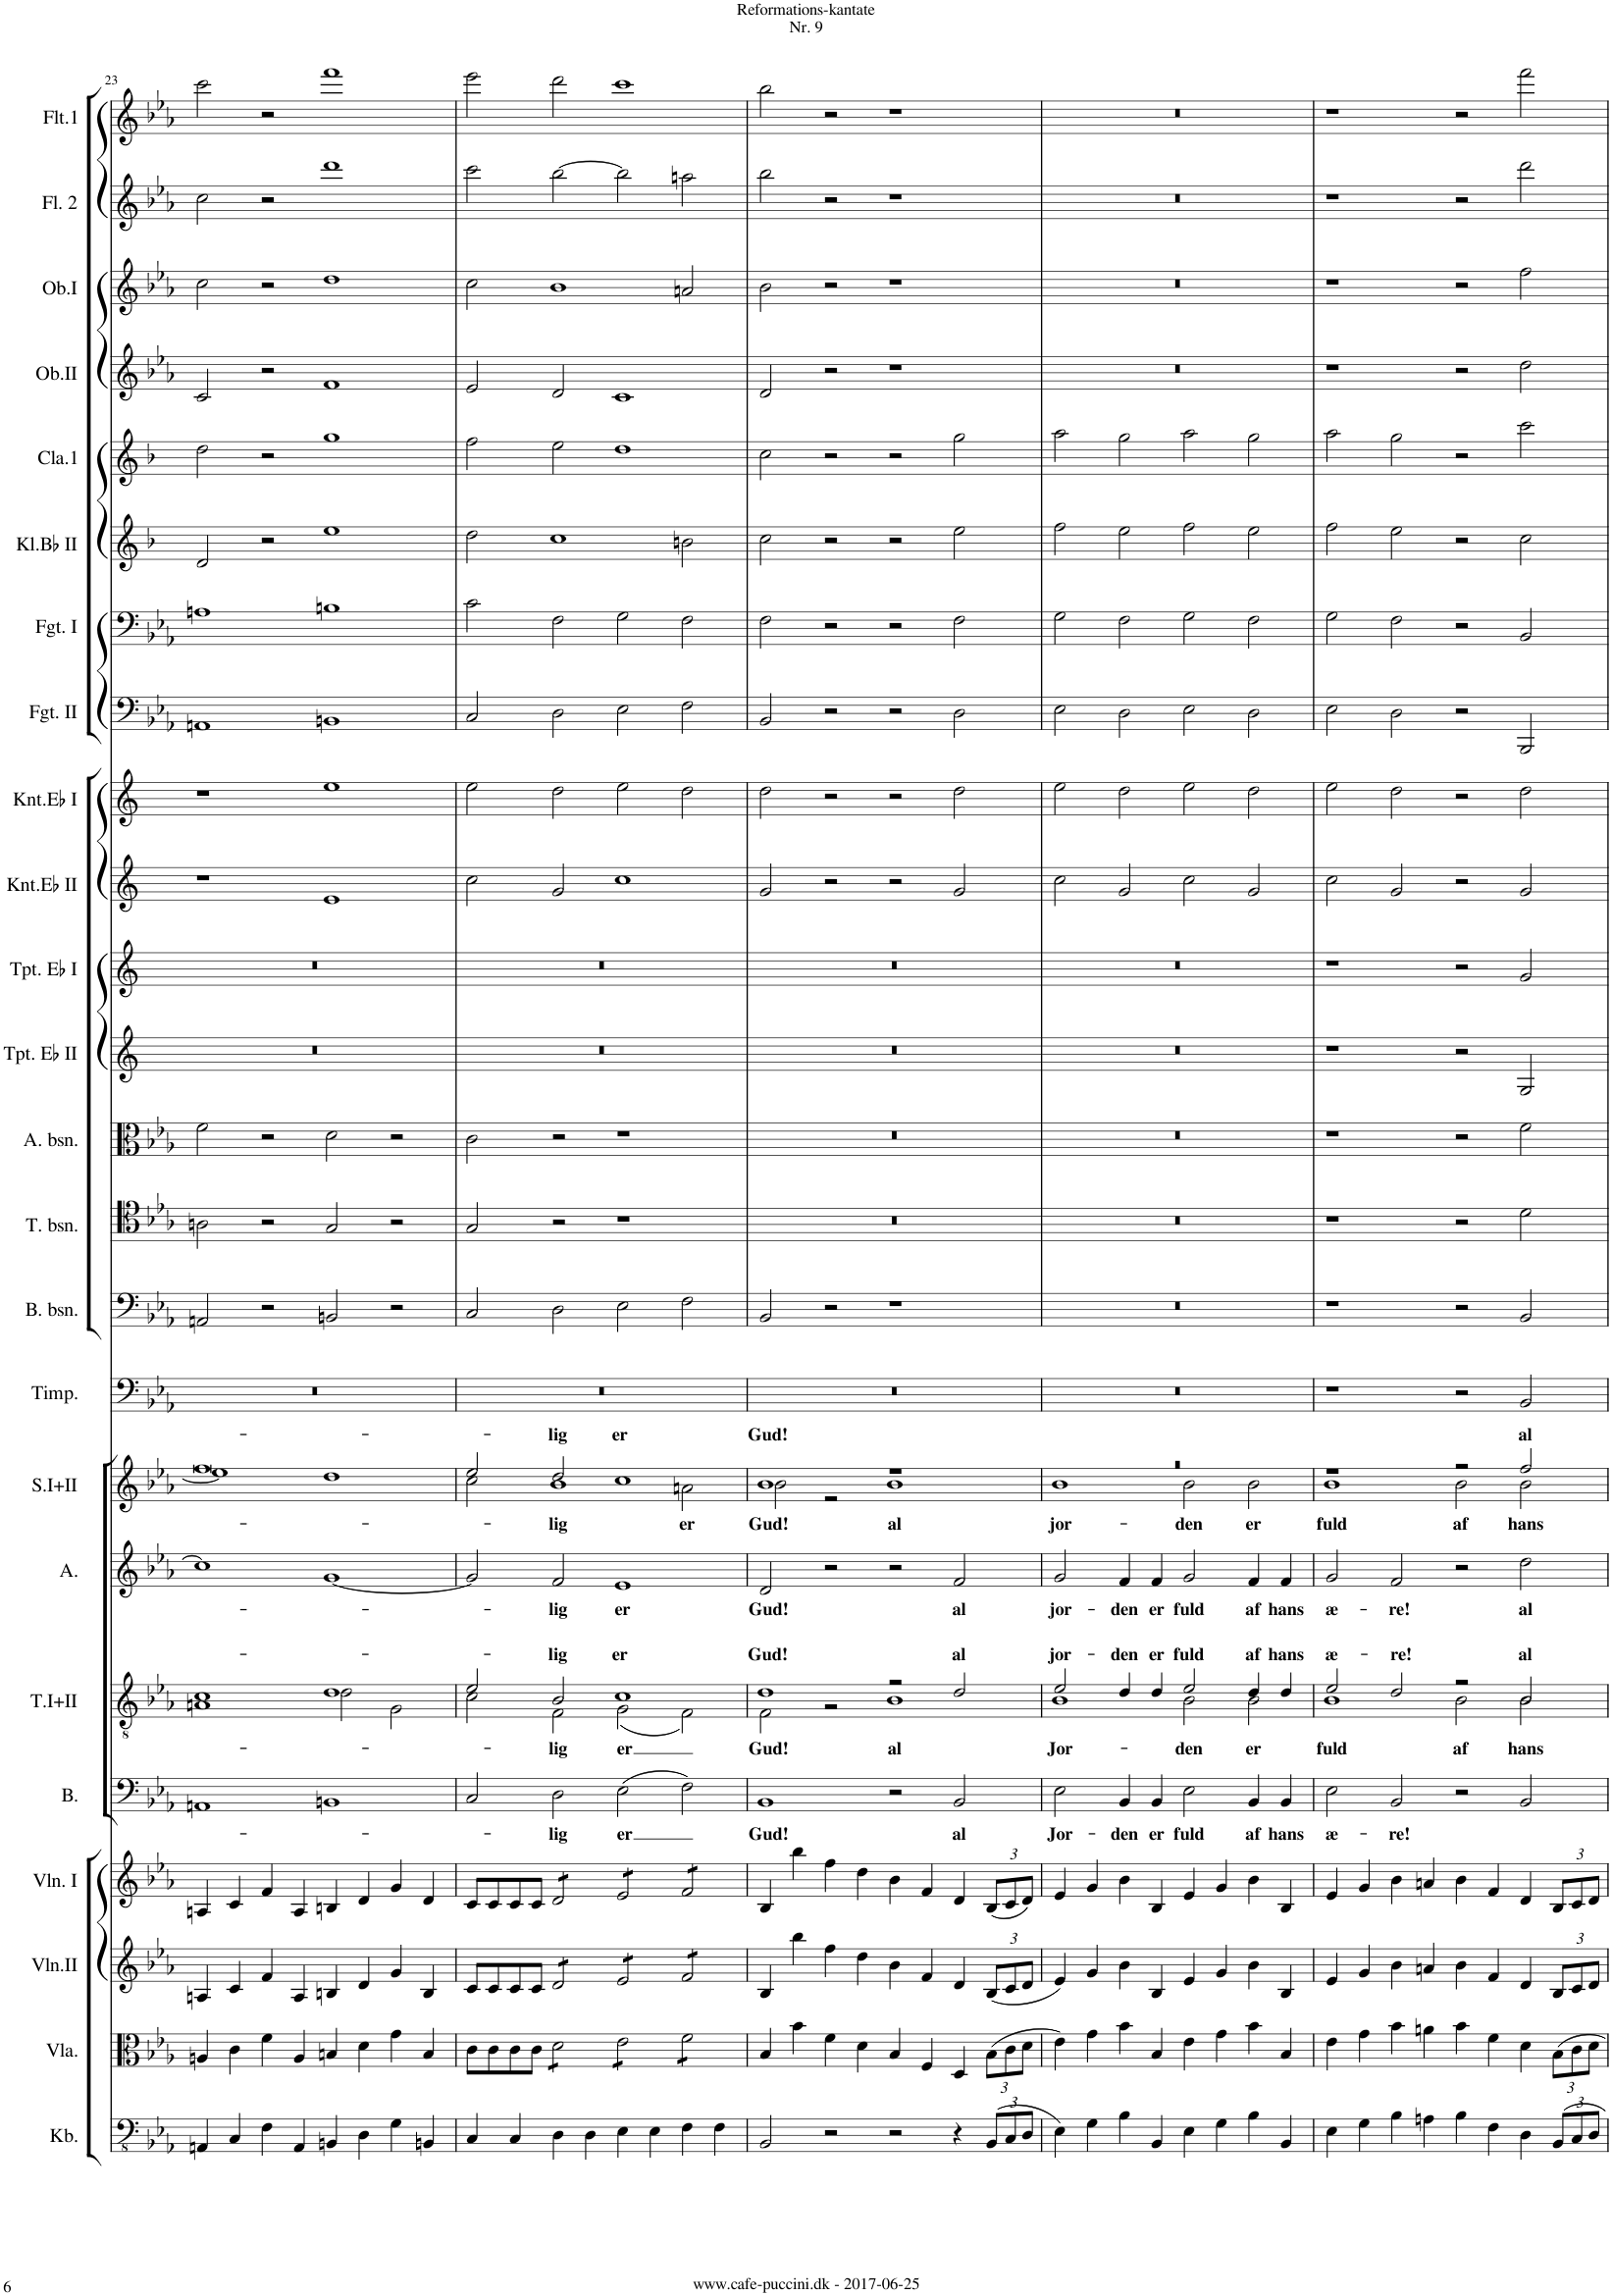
**kern	**kern	**kern	**kern	**kern	**text	**kern	**text	**kern	**text	**kern	**text	**kern	**kern	**kern	**kern	**kern	**kern	**kern	**kern	**kern	**kern	**kern	**kern	**kern	**kern	**kern	**kern
*part24	*part23	*part22	*part21	*part20	*part20	*part19	*part19	*part18	*part18	*part17	*part17	*part16	*part15	*part14	*part13	*part12	*part11	*part10	*part9	*part8	*part7	*part6	*part5	*part4	*part3	*part2	*part1
*staff24	*staff23	*staff22	*staff21	*staff20	*staff20	*staff19	*staff19	*staff18	*staff18	*staff17	*staff17	*staff16	*staff15	*staff14	*staff13	*staff12	*staff11	*staff10	*staff9	*staff8	*staff7	*staff6	*staff5	*staff4	*staff3	*staff2	*staff1
*I"Kontrabas	*I"Viola	*I"Violin II	*I"Violin I	*I"Bas	*	*I"Tenor I+II	*	*I"Alt	*	*I"Sopran I+II	*	*I"Timpani	*I"Basbasun	*I"Tenorbasun	*I"Altbasun	*I"Trompet i Eb II	*I"Trompet i Eb I	*I"Kornet i Eb II	*I"Kornet i Eb I	*I"Fagot II	*I"Fagot I	*I"Klarinet i Bb II	*I"Clarinetto 1 (Bb)	*I"Obo II	*I"Obo I	*I"Flauto 2	*I"Flauto 1
*I'Kb.	*I'Vla.	*I'Vln.II	*I'Vln. I	*I'B.	*	*I'T.I+II	*	*I'A.	*	*I'S.I+II	*	*I'Timp.	*I'B. bsn.	*I'T. bsn.	*I'A. bsn.	*I'Tpt. Eb II	*I'Tpt. Eb I	*I'Knt.Eb II	*I'Knt.Eb I	*I'Fgt. II	*I'Fgt. I	*I'Kl.Bb II	*I'Cla.1	*I'Ob.II	*I'Ob.I	*I'Fl. 2	*I'Flt.1
!!LO:PB:g=z
*clefFv4	*clefC3	*clefG2	*clefG2	*clefF4	*	*clefGv2	*	*clefG2	*	*clefG2	*	*clefF4	*clefF4	*clefC4	*clefC3	*clefG2	*clefG2	*clefG2	*clefG2	*clefF4	*clefF4	*clefG2	*clefG2	*clefG2	*clefG2	*clefG2	*clefG2
*Trd7c12	*	*	*	*	*	*	*	*	*	*	*	*	*	*	*	*Trd-2c-3	*Trd-2c-3	*Trd-2c-3	*Trd-2c-3	*	*	*Trd1c2	*Trd1c2	*	*	*	*
*k[b-e-a-]	*k[b-e-a-]	*k[b-e-a-]	*k[b-e-a-]	*k[b-e-a-]	*	*k[b-e-a-]	*	*k[b-e-a-]	*	*k[b-e-a-]	*	*k[b-e-a-]	*k[b-e-a-]	*k[b-e-a-]	*k[b-e-a-]	*k[]	*k[]	*k[]	*k[]	*k[b-e-a-]	*k[b-e-a-]	*k[b-]	*k[b-]	*k[b-e-a-]	*k[b-e-a-]	*k[b-e-a-]	*k[b-e-a-]
*M8/4	*M8/4	*M8/4	*M8/4	*M8/4	*	*M8/4	*	*M8/4	*	*M8/4	*	*M8/4	*M8/4	*M8/4	*M8/4	*M8/4	*M8/4	*M8/4	*M8/4	*M8/4	*M8/4	*M8/4	*M8/4	*M8/4	*M8/4	*M8/4	*M8/4
*met(c|)	*met(c|)	*met(c|)	*met(c|)	*met(c|)	*	*met(c|)	*	*met(c|)	*	*met(c|)	*	*met(c|)	*met(c|)	*met(c|)	*met(c|)	*met(c|)	*met(c|)	*met(c|)	*met(c|)	*met(c|)	*met(c|)	*met(c|)	*met(c|)	*met(c|)	*met(c|)	*met(c|)	*met(c|)
=23	=23	=23	=23	=23	=23	=23	=23	=23	=23	=23	=23	=23	=23	=23	=23	=23	=23	=23	=23	=23	=23	=23	=23	=23	=23	=23	=23
*	*	*	*	*	*	*^	*	*	*	*^	*	*	*	*	*	*	*	*	*	*	*	*	*	*	*	*	*
4AAAn/	4An/	4An/	4An/	1AAn	.	1c	1An	.	1cc]	.	0ff	1ee-]	.	0r	2AAn/	2An\	2f\	0r	0r	1r	1r	1AAn	1An	2d/	2dd\	2c/	2cc\	2cc\	2ccc\
4CC/	4c\	4c/	4c/	.	.	.	.	.	.	.	.	.	.	.	.	.	.	.	.	.	.	.	.	.	.	.	.	.	.
4FF\	4f\	4f/	4f/	.	.	.	.	.	.	.	.	.	.	.	2r	2r	2r	.	.	.	.	.	.	2r	2r	2r	2r	2r	2r
4AAA/	4A/	4A/	4A/	.	.	.	.	.	.	.	.	.	.	.	.	.	.	.	.	.	.	.	.	.	.	.	.	.	.
4BBBn/	4Bn/	4Bn/	4Bn/	1BBn	.	1d	2d\	.	[1g	.	.	1dd	.	.	2BBn/	2G/	2d\	.	.	1e	1ee	1BBn	1Bn	1ee	1gg	1f	1dd	1ddd	1fff
4DD\	4d\	4d/	4d/	.	.	.	.	.	.	.	.	.	.	.	.	.	.	.	.	.	.	.	.	.	.	.	.	.	.
4GG\	4g\	4g/	4g/	.	.	.	2G\	.	.	.	.	.	.	.	2r	2r	2r	.	.	.	.	.	.	.	.	.	.	.	.
4BBBn/	4B/	4B/	4d/	.	.	.	.	.	.	.	.	.	.	.	.	.	.	.	.	.	.	.	.	.	.	.	.	.	.
=24	=24	=24	=24	=24	=24	=24	=24	=24	=24	=24	=24	=24	=24	=24	=24	=24	=24	=24	=24	=24	=24	=24	=24	=24	=24	=24	=24	=24	=24
4CC/	8c\L	8c/L	8c/L	2C/	.	2e-/	2c\	.	2g/]	.	2ee-/	2cc\	.	0r	2C/	2G/	2c\	0r	0r	2cc\	2ee\	2C/	2c\	2dd\	2ff\	2e-/	2cc\	2ccc\	2eee-\
.	8c\	8c/	8c/	.	.	.	.	.	.	.	.	.	.	.	.	.	.	.	.	.	.	.	.	.	.	.	.	.	.
4CC/	8c\	8c/	8c/	.	.	.	.	.	.	.	.	.	.	.	.	.	.	.	.	.	.	.	.	.	.	.	.	.	.
.	8c\J	8c/J	8c/J	.	.	.	.	.	.	.	.	.	.	.	.	.	.	.	.	.	.	.	.	.	.	.	.	.	.
!	!	!	!	!	!LO:LY:b	!	!	!LO:LY:a	!	!	!	!	!	!	!	!	!	!	!	!	!	!	!	!	!	!	!	!	!
!	!	!	!	!	!	!	!	!LO:LY:b	!	!LO:LY:b	!	!	!LO:LY:a	!	!	!	!	!	!	!	!	!	!	!	!	!	!	!	!
!	!	!	!	!	!	!	!	!	!	!	!	!	!LO:LY:b	!	!	!	!	!	!	!	!	!	!	!	!	!	!	!	!
*	*tremolo	*	*	*	*	*	*	*	*	*	*	*	*	*	*	*	*	*	*	*	*	*	*	*	*	*	*	*	*
*	*	*tremolo	*	*	*	*	*	*	*	*	*	*	*	*	*	*	*	*	*	*	*	*	*	*	*	*	*	*	*
*	*	*	*tremolo	*	*	*	*	*	*	*	*	*	*	*	*	*	*	*	*	*	*	*	*	*	*	*	*	*	*
4DD\	8d\L	8d/L	8d/L	2D\	-lig	2B-/	2F\	-lig	2f/	-lig	2dd/	1b-	-lig	.	2D\	2r	2r	.	.	2g/	2dd\	2D\	2F\	1cc	2ee\	2d/	1b-	[2bb-\	2ddd\
.	8d\	8d/	8d/	.	.	.	.	.	.	.	.	.	.	.	.	.	.	.	.	.	.	.	.	.	.	.	.	.	.
4DD\	8d\	8d/	8d/	.	.	.	.	.	.	.	.	.	.	.	.	.	.	.	.	.	.	.	.	.	.	.	.	.	.
.	8d\J	8d/J	8d/J	.	.	.	.	.	.	.	.	.	.	.	.	.	.	.	.	.	.	.	.	.	.	.	.	.	.
!	!	!	!	!	!LO:LY:b	!	!	!LO:LY:a	!	!	!	!	!	!	!	!	!	!	!	!	!	!	!	!	!	!	!	!	!
!	!	!	!	!	!	!	!	!LO:LY:b	!	!LO:LY:b	!	!	!LO:LY:a	!	!	!	!	!	!	!	!	!	!	!	!	!	!	!	!
4EE-\	8e-\L	8e-/L	8e-/L	(2E-\	er	1c	(2G\	er	1e-	er	1cc	.	er	.	2E-\	1r	1r	.	.	1cc	2ee\	2E-\	2G\	.	1dd	1c	.	2bb-\]	1ccc
.	8e-\	8e-/	8e-/	.	.	.	.	.	.	.	.	.	.	.	.	.	.	.	.	.	.	.	.	.	.	.	.	.	.
4EE-\	8e-\	8e-/	8e-/	.	.	.	.	.	.	.	.	.	.	.	.	.	.	.	.	.	.	.	.	.	.	.	.	.	.
.	8e-\J	8e-/J	8e-/J	.	.	.	.	.	.	.	.	.	.	.	.	.	.	.	.	.	.	.	.	.	.	.	.	.	.
!	!	!	!	!	!	!	!	!	!	!	!	!	!LO:LY:b	!	!	!	!	!	!	!	!	!	!	!	!	!	!	!	!
4FF\	8f\L	8f/L	8f/L	2F\)	.	.	2F\)	.	.	.	.	2an\	er	.	2F\	.	.	.	.	.	2dd\	2F\	2F\	2bn\	.	.	2an/	2aan\	.
.	8f\	8f/	8f/	.	.	.	.	.	.	.	.	.	.	.	.	.	.	.	.	.	.	.	.	.	.	.	.	.	.
4FF\	8f\	8f/	8f/	.	.	.	.	.	.	.	.	.	.	.	.	.	.	.	.	.	.	.	.	.	.	.	.	.	.
.	8f\J	8f/J	8f/J	.	.	.	.	.	.	.	.	.	.	.	.	.	.	.	.	.	.	.	.	.	.	.	.	.	.
*	*	*	*Xtremolo	*	*	*	*	*	*	*	*	*	*	*	*	*	*	*	*	*	*	*	*	*	*	*	*	*	*
*	*	*Xtremolo	*	*	*	*	*	*	*	*	*	*	*	*	*	*	*	*	*	*	*	*	*	*	*	*	*	*	*
*	*Xtremolo	*	*	*	*	*	*	*	*	*	*	*	*	*	*	*	*	*	*	*	*	*	*	*	*	*	*	*	*
=25	=25	=25	=25	=25	=25	=25	=25	=25	=25	=25	=25	=25	=25	=25	=25	=25	=25	=25	=25	=25	=25	=25	=25	=25	=25	=25	=25	=25	=25
!	!	!	!	!	!LO:LY:b	!	!	!LO:LY:a	!	!	!	!	!	!	!	!	!	!	!	!	!	!	!	!	!	!	!	!	!
!	!	!	!	!	!	!	!	!LO:LY:b	!	!LO:LY:b	!	!	!LO:LY:a	!	!	!	!	!	!	!	!	!	!	!	!	!	!	!	!
!	!	!	!	!	!	!	!	!	!	!	!	!	!LO:LY:b	!	!	!	!	!	!	!	!	!	!	!	!	!	!	!	!
2BBB-/	4B-/	4B-/	4B-/	1BB-	Gud!	1d	2F\	Gud!	2d/	Gud!	1b-	2b-\	Gud!	0r	2BB-/	0r	0r	0r	0r	2g/	2dd\	2BB-/	2F\	2cc\	2cc\	2d/	2b-\	2bb-\	2bb-\
.	4b-\	4bb-\	4bb-\	.	.	.	.	.	.	.	.	.	.	.	.	.	.	.	.	.	.	.	.	.	.	.	.	.	.
2r	4f\	4ff\	4ff\	.	.	.	2r	.	2r	.	.	2r	.	.	2r	.	.	.	.	2r	2r	2r	2r	2r	2r	2r	2r	2r	2r
.	4d\	4dd\	4dd\	.	.	.	.	.	.	.	.	.	.	.	.	.	.	.	.	.	.	.	.	.	.	.	.	.	.
!	!	!	!	!	!	!	!	!LO:LY:b	!	!	!	!	!LO:LY:b	!	!	!	!	!	!	!	!	!	!	!	!	!	!	!	!
2r	4B-/	4b-\	4b-\	2r	.	2r	1B-	al	2r	.	1r	1b-	al	.	1r	.	.	.	.	2r	2r	2r	2r	2r	2r	1r	1r	1r	1r
.	4F/	4f/	4f/	.	.	.	.	.	.	.	.	.	.	.	.	.	.	.	.	.	.	.	.	.	.	.	.	.	.
!	!	!	!	!	!LO:LY:b	!	!	!LO:LY:a	!	!LO:LY:b	!	!	!	!	!	!	!	!	!	!	!	!	!	!	!	!	!	!	!
4r	4D/	4d/	4d/	2BB-/	al	2d/	.	al	2f/	al	.	.	.	.	.	.	.	.	.	2g/	2dd\	2D\	2F\	2ee\	2gg\	.	.	.	.
*Xbrackettup	*Xbrackettup	*Xbrackettup	*Xbrackettup	*	*	*	*	*	*	*	*	*	*	*	*	*	*	*	*	*	*	*	*	*	*	*	*	*	*
(12BBB-/L	(12B-\L	(12B-/L	(12B-/L	.	.	.	.	.	.	.	.	.	.	.	.	.	.	.	.	.	.	.	.	.	.	.	.	.	.
12CC/	12c\	12c/	12c/	.	.	.	.	.	.	.	.	.	.	.	.	.	.	.	.	.	.	.	.	.	.	.	.	.	.
12DD/J	12d\J	12d/J	12d/J)	.	.	.	.	.	.	.	.	.	.	.	.	.	.	.	.	.	.	.	.	.	.	.	.	.	.
=26	=26	=26	=26	=26	=26	=26	=26	=26	=26	=26	=26	=26	=26	=26	=26	=26	=26	=26	=26	=26	=26	=26	=26	=26	=26	=26	=26	=26	=26
!	!	!	!	!	!LO:LY:b	!	!	!LO:LY:a	!	!	!	!	!	!	!	!	!	!	!	!	!	!	!	!	!	!	!	!	!
!	!	!	!	!	!	!	!	!LO:LY:b	!	!LO:LY:b	!	!	!LO:LY:b	!	!	!	!	!	!	!	!	!	!	!	!	!	!	!	!
4EE-\)	4e-\)	4e-/)	4e-/	2E-\	Jor-	2e-/	1B-	Jor-	2g/	jor-	0r	1b-	jor-	0r	0r	0r	0r	0r	0r	2cc\	2ee\	2E-\	2G\	2ff\	2aa\	0r	0r	0r	0r
4GG\	4g\	4g/	4g/	.	.	.	.	.	.	.	.	.	.	.	.	.	.	.	.	.	.	.	.	.	.	.	.	.	.
!	!	!	!	!	!LO:LY:b	!	!	!LO:LY:a	!	!LO:LY:b	!	!	!	!	!	!	!	!	!	!	!	!	!	!	!	!	!	!	!
4BB-\	4b-\	4b-\	4b-\	4BB-/	-den	4d/	.	-den	4f/	-den	.	.	.	.	.	.	.	.	.	2g/	2dd\	2D\	2F\	2ee\	2gg\	.	.	.	.
!	!	!	!	!	!LO:LY:b	!	!	!LO:LY:a	!	!LO:LY:b	!	!	!	!	!	!	!	!	!	!	!	!	!	!	!	!	!	!	!
4BBB-/	4B-/	4B-/	4B-/	4BB-/	er	4d/	.	er	4f/	er	.	.	.	.	.	.	.	.	.	.	.	.	.	.	.	.	.	.	.
!	!	!	!	!	!LO:LY:b	!	!	!LO:LY:a	!	!	!	!	!	!	!	!	!	!	!	!	!	!	!	!	!	!	!	!	!
!	!	!	!	!	!	!	!	!LO:LY:b	!	!LO:LY:b	!	!	!LO:LY:b	!	!	!	!	!	!	!	!	!	!	!	!	!	!	!	!
4EE-\	4e-\	4e-/	4e-/	2E-\	fuld	2e-/	2B-\	-den	2g/	fuld	.	2b-\	-den	.	.	.	.	.	.	2cc\	2ee\	2E-\	2G\	2ff\	2aa\	.	.	.	.
4GG\	4g\	4g/	4g/	.	.	.	.	.	.	.	.	.	.	.	.	.	.	.	.	.	.	.	.	.	.	.	.	.	.
!	!	!	!	!	!LO:LY:b	!	!	!LO:LY:a	!	!	!	!	!	!	!	!	!	!	!	!	!	!	!	!	!	!	!	!	!
!	!	!	!	!	!	!	!	!LO:LY:b	!	!LO:LY:b	!	!	!LO:LY:b	!	!	!	!	!	!	!	!	!	!	!	!	!	!	!	!
4BB-\	4b-\	4b-\	4b-\	4BB-/	af	4d/	2B-\	er	4f/	af	.	2b-\	er	.	.	.	.	.	.	2g/	2dd\	2D\	2F\	2ee\	2gg\	.	.	.	.
!	!	!	!	!	!LO:LY:b	!	!	!LO:LY:a	!	!LO:LY:b	!	!	!	!	!	!	!	!	!	!	!	!	!	!	!	!	!	!	!
4BBB-/	4B-/	4B-/	4B-/	4BB-/	hans	4d/	.	hans	4f/	hans	.	.	.	.	.	.	.	.	.	.	.	.	.	.	.	.	.	.	.
=27	=27	=27	=27	=27	=27	=27	=27	=27	=27	=27	=27	=27	=27	=27	=27	=27	=27	=27	=27	=27	=27	=27	=27	=27	=27	=27	=27	=27	=27
!	!	!	!	!	!LO:LY:b	!	!	!LO:LY:a	!	!	!	!	!	!	!	!	!	!	!	!	!	!	!	!	!	!	!	!	!
!	!	!	!	!	!	!	!	!LO:LY:b	!	!LO:LY:b	!	!	!LO:LY:b	!	!	!	!	!	!	!	!	!	!	!	!	!	!	!	!
4EE-\	4e-\	4e-/	4e-/	2E-\	æ-	2e-/	1B-	fuld	2g/	æ-	1r	1b-	fuld	1r	1r	1r	1r	1r	1r	2cc\	2ee\	2E-\	2G\	2ff\	2aa\	1r	1r	1r	1r
4GG\	4g\	4g/	4g/	.	.	.	.	.	.	.	.	.	.	.	.	.	.	.	.	.	.	.	.	.	.	.	.	.	.
!	!	!	!	!	!LO:LY:b	!	!	!LO:LY:a	!	!LO:LY:b	!	!	!	!	!	!	!	!	!	!	!	!	!	!	!	!	!	!	!
4BB-\	4b-\	4b-\	4b-\	2BB-/	-re!	2d/	.	-re!	2f/	-re!	.	.	.	.	.	.	.	.	.	2g/	2dd\	2D\	2F\	2ee\	2gg\	.	.	.	.
4AAn\	4an\	4an/	4an/	.	.	.	.	.	.	.	.	.	.	.	.	.	.	.	.	.	.	.	.	.	.	.	.	.	.
!	!	!	!	!	!	!	!	!LO:LY:b	!	!	!	!	!LO:LY:b	!	!	!	!	!	!	!	!	!	!	!	!	!	!	!	!
4BB-\	4b-\	4b-\	4b-\	2r	.	2r	2B-\	af	2r	.	2r	2b-\	af	2r	2r	2r	2r	2r	2r	2r	2r	2r	2r	2r	2r	2r	2r	2r	2r
4FF\	4f\	4f/	4f/	.	.	.	.	.	.	.	.	.	.	.	.	.	.	.	.	.	.	.	.	.	.	.	.	.	.
!	!	!	!	!	!	!	!	!LO:LY:a	!	!	!	!	!	!	!	!	!	!	!	!	!	!	!	!	!	!	!	!	!
!	!	!	!	!	!	!	!	!LO:LY:b	!	!LO:LY:b	!	!	!LO:LY:a	!	!	!	!	!	!	!	!	!	!	!	!	!	!	!	!
!	!	!	!	!	!	!	!	!	!	!	!	!	!LO:LY:b	!	!	!	!	!	!	!	!	!	!	!	!	!	!	!	!
4DD\	4d\	4d/	4d/	2BB-/	.	2B-/	2B-\	hans	2dd\	al	2ff/	2b-\	hans	2BB-/	2BB-/	2d\	2f\	2G/	2g/	2g/	2dd\	2BBB-/	2BB-/	2cc\	2ccc\	2dd\	2ff\	2ddd\	2fff\
12BBB-/L	12B-\L	12B-/L	12B-/L	.	.	.	.	.	.	.	.	.	.	.	.	.	.	.	.	.	.	.	.	.	.	.	.	.	.
12CC/	12c\	12c/	12c/	.	.	.	.	.	.	.	.	.	.	.	.	.	.	.	.	.	.	.	.	.	.	.	.	.	.
12DD/J	12d\J	12d/J	12d/J	.	.	.	.	.	.	.	.	.	.	.	.	.	.	.	.	.	.	.	.	.	.	.	.	.	.
*	*	*	*	*	*	*v	*v	*	*	*	*v	*v	*	*	*	*	*	*	*	*	*	*	*	*	*	*	*	*	*
=	=	=	=	=	=	=	=	=	=	=	=	=	=	=	=	=	=	=	=	=	=	=	=	=	=	=	=
*-	*-	*-	*-	*-	*-	*-	*-	*-	*-	*-	*-	*-	*-	*-	*-	*-	*-	*-	*-	*-	*-	*-	*-	*-	*-	*-	*-
